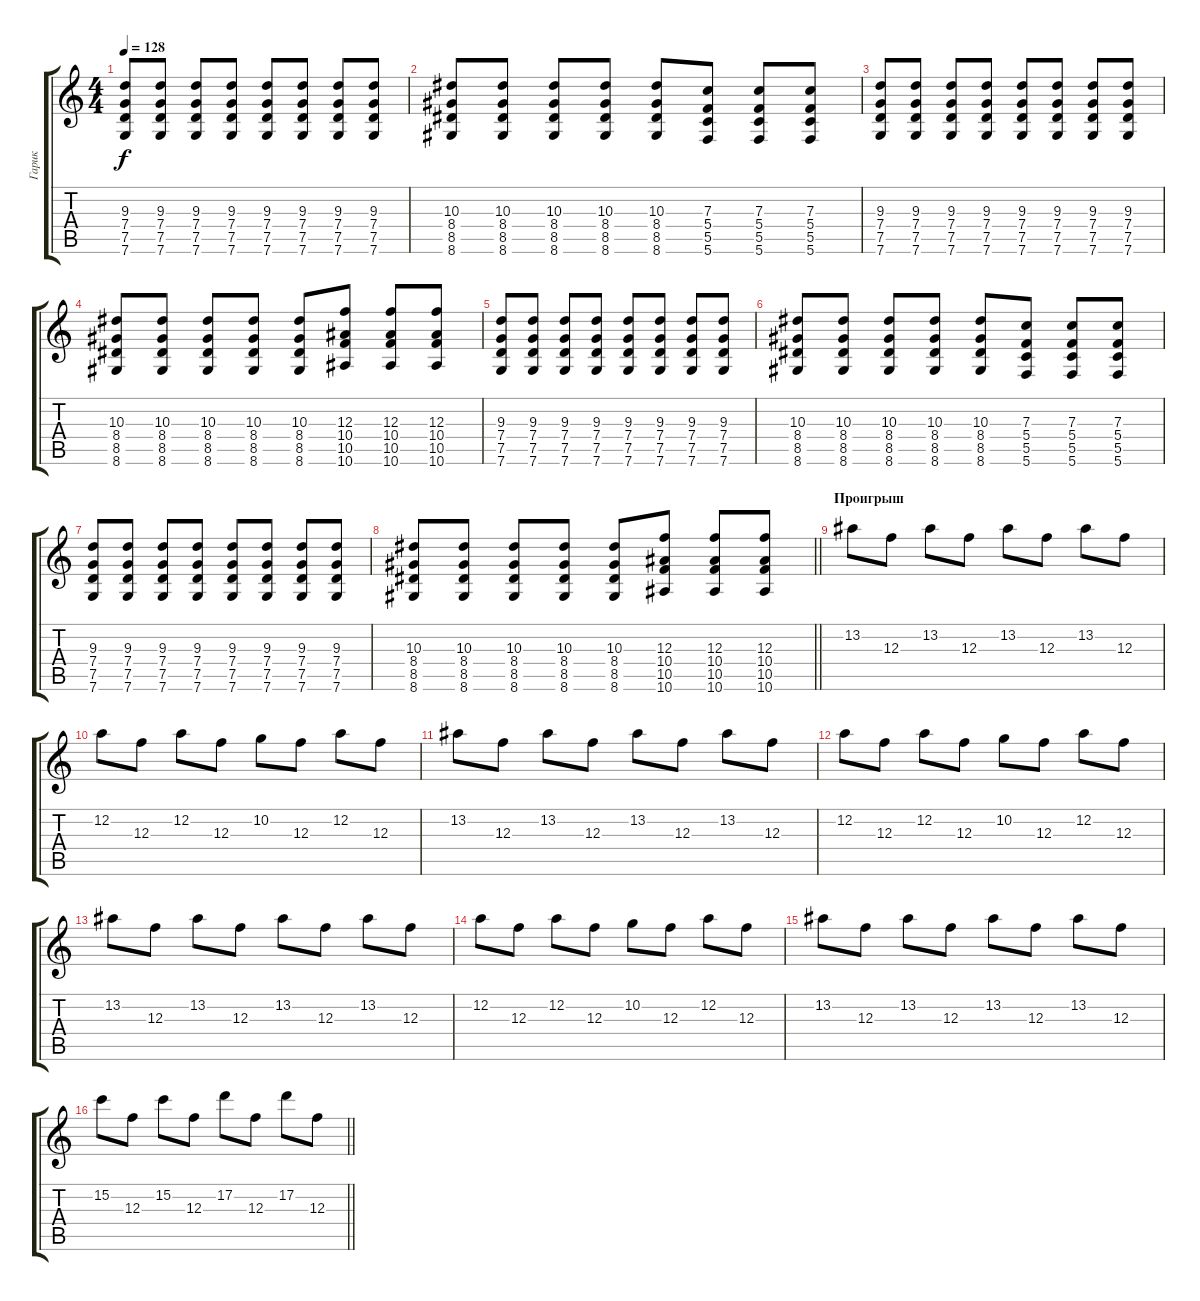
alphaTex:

\track ("Гарик" "Гарик") {instrument distortionguitar}
\staff {score tabs}
\tuning (D4 A3 F3 C3 G2 C2) {hide}
\ts (4 4)
\tempo 128
\clef g2
\ks c
(9.3 7.4 7.5 7.6).8{dy f} (9.3 7.4 7.5 7.6).8 (9.3 7.4 7.5 7.6).8 (9.3 7.4 7.5 7.6).8 (9.3 7.4 7.5 7.6).8 (9.3 7.4 7.5 7.6).8 (9.3 7.4 7.5 7.6).8 (9.3 7.4 7.5 7.6).8 |
(10.3 8.4 8.5 8.6).8 (10.3 8.4 8.5 8.6).8 (10.3 8.4 8.5 8.6).8 (10.3 8.4 8.5 8.6).8 (10.3 8.4 8.5 8.6).8 (7.3 5.4 5.5 5.6).8 (7.3 5.4 5.5 5.6).8 (7.3 5.4 5.5 5.6).8 |
(9.3 7.4 7.5 7.6).8 (9.3 7.4 7.5 7.6).8 (9.3 7.4 7.5 7.6).8 (9.3 7.4 7.5 7.6).8 (9.3 7.4 7.5 7.6).8 (9.3 7.4 7.5 7.6).8 (9.3 7.4 7.5 7.6).8 (9.3 7.4 7.5 7.6).8 |
(10.3 8.4 8.5 8.6).8 (10.3 8.4 8.5 8.6).8 (10.3 8.4 8.5 8.6).8 (10.3 8.4 8.5 8.6).8 (10.3 8.4 8.5 8.6).8 (12.3 10.4 10.5 10.6).8 (12.3 10.4 10.5 10.6).8 (12.3 10.4 10.5 10.6).8 |
(9.3 7.4 7.5 7.6).8 (9.3 7.4 7.5 7.6).8 (9.3 7.4 7.5 7.6).8 (9.3 7.4 7.5 7.6).8 (9.3 7.4 7.5 7.6).8 (9.3 7.4 7.5 7.6).8 (9.3 7.4 7.5 7.6).8 (9.3 7.4 7.5 7.6).8 |
(10.3 8.4 8.5 8.6).8 (10.3 8.4 8.5 8.6).8 (10.3 8.4 8.5 8.6).8 (10.3 8.4 8.5 8.6).8 (10.3 8.4 8.5 8.6).8 (7.3 5.4 5.5 5.6).8 (7.3 5.4 5.5 5.6).8 (7.3 5.4 5.5 5.6).8 |
(9.3 7.4 7.5 7.6).8 (9.3 7.4 7.5 7.6).8 (9.3 7.4 7.5 7.6).8 (9.3 7.4 7.5 7.6).8 (9.3 7.4 7.5 7.6).8 (9.3 7.4 7.5 7.6).8 (9.3 7.4 7.5 7.6).8 (9.3 7.4 7.5 7.6).8 |
\barLineRight lightlight
(10.3 8.4 8.5 8.6).8 (10.3 8.4 8.5 8.6).8 (10.3 8.4 8.5 8.6).8 (10.3 8.4 8.5 8.6).8 (10.3 8.4 8.5 8.6).8 (12.3 10.4 10.5 10.6).8 (12.3 10.4 10.5 10.6).8 (12.3 10.4 10.5 10.6).8 |
\section ("" "Проигрыш")
13.2.8 12.3.8 13.2.8 12.3.8 13.2.8 12.3.8 13.2.8 12.3.8 |
12.2.8 12.3.8 12.2.8 12.3.8 10.2.8 12.3.8 12.2.8 12.3.8 |
13.2.8 12.3.8 13.2.8 12.3.8 13.2.8 12.3.8 13.2.8 12.3.8 |
12.2.8 12.3.8 12.2.8 12.3.8 10.2.8 12.3.8 12.2.8 12.3.8 |
13.2.8 12.3.8 13.2.8 12.3.8 13.2.8 12.3.8 13.2.8 12.3.8 |
12.2.8 12.3.8 12.2.8 12.3.8 10.2.8 12.3.8 12.2.8 12.3.8 |
13.2.8 12.3.8 13.2.8 12.3.8 13.2.8 12.3.8 13.2.8 12.3.8 |
\barLineRight lightlight
15.2.8 12.3.8 15.2.8 12.3.8 17.2.8 12.3.8 17.2.8 12.3.8
